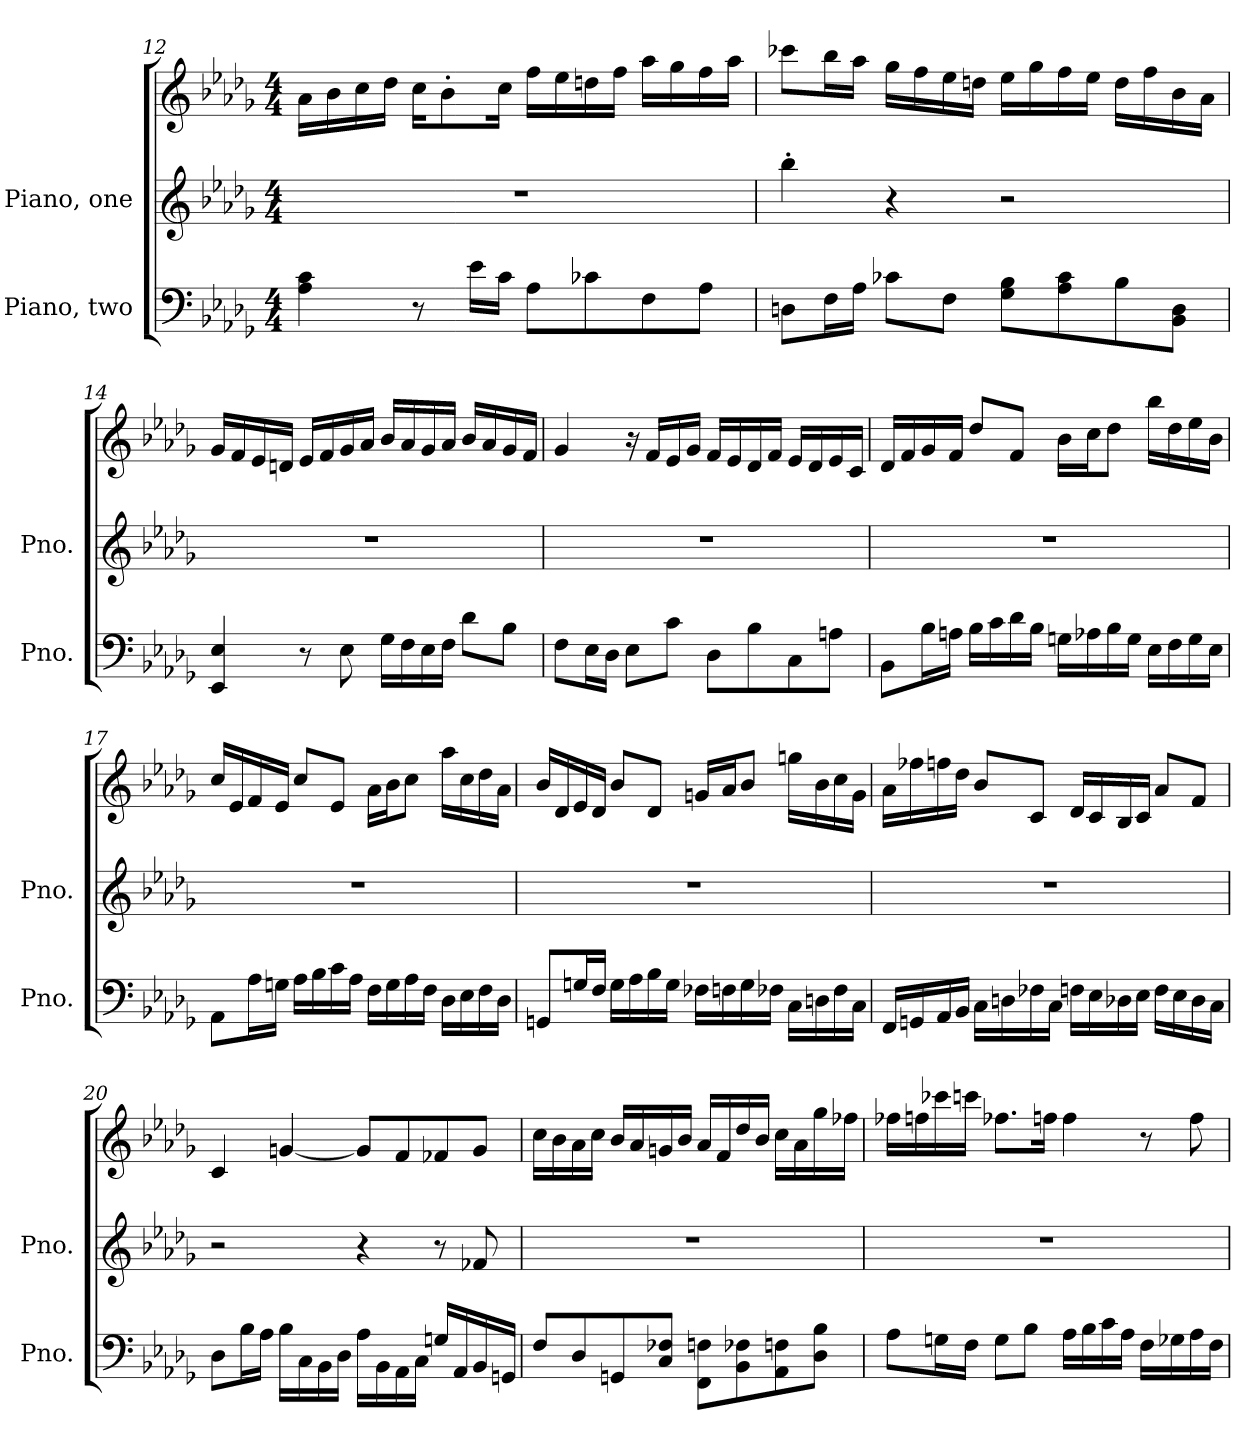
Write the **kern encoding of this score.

**kern	**kern	**kern
*part2	*part1	*part1
*staff3	*staff2	*staff1
*I"Piano, two	*I"Piano, one	*
*I'Pno.	*I'Pno.	*
!!LO:LB:g=z
*clefF4	*clefG2	*clefG2
*k[b-e-a-d-g-]	*k[b-e-a-d-g-]	*k[b-e-a-d-g-]
*M4/4	*M4/4	*M4/4
=12	=12	=12
4A-\ 4c\	1r	16a-\LL
.	.	16b-\
.	.	16cc\
.	.	16dd-\JJ
8r	.	16cc\KL
.	.	8b-'\
16e-\LL	.	.
16c\JJ	.	16cc\Jk
8A-\L	.	16ff\LL
.	.	16ee-\
8c-X\	.	16ddn\
.	.	16ff\JJ
8F\	.	16aa-\LL
.	.	16gg-\
8A-\J	.	16ff\
.	.	16aa-\JJ
=13	=13	=13
8Dn\L	4bb-'\	8ccc-X\L
16F\L	.	16bb-\L
16A-\JJ	.	16aa-\JJ
8c-X\L	4r	16gg-\LL
.	.	16ff\
8F\J	.	16ee-\
.	.	16ddn\JJ
8G-\ 8B-\L	2r	16ee-\LL
.	.	16gg-\
8A-\ 8c-\	.	16ff\
.	.	16ee-\JJ
8B-\	.	16dd\LL
.	.	16ff\
8BB-\ 8D\J	.	16b-\
.	.	16a-\JJ
!!LO:LB:g=z
=14	=14	=14
4EE-/ 4E-/	1r	16g-/LL
.	.	16f/
.	.	16e-/
.	.	16dn/JJ
8r	.	16e-/LL
.	.	16f/
8E-\	.	16g-/
.	.	16a-/JJ
16G-\LL	.	16b-/LL
16F\	.	16a-/
16E-\	.	16g-/
16F\JJ	.	16a-/JJ
8d-\L	.	16b-/LL
.	.	16a-/
8B-\J	.	16g-/
.	.	16f/JJ
=15	=15	=15
8F\L	1r	4g-/
16E-\L	.	.
16D-\JJ	.	.
8E-\L	.	16r
.	.	16f/LL
8c\J	.	16e-/
.	.	16g-/JJ
8D-\L	.	16f/LL
.	.	16e-/
8B-\	.	16d-/
.	.	16f/JJ
8C\	.	16e-/LL
.	.	16d-/
8An\J	.	16e-/
.	.	16c/JJ
!!LO:LB:g=z
=16	=16	=16
8BB-\L	1r	16d-/LL
.	.	16f/
16B-\L	.	16g-/
16An\JJ	.	16f/JJ
16B-\LL	.	8dd-/L
16c\	.	.
16d-\	.	8f/J
16B-\JJ	.	.
16Gn\LL	.	16b-\LL
16A-X\	.	16cc\J
16B-\	.	8dd-\J
16G\JJ	.	.
16E-\LL	.	16bb-\LL
16F\	.	16dd-\
16G\	.	16ee-\
16E-\JJ	.	16b-\JJ
=17	=17	=17
8AA-\L	1r	16cc/LL
.	.	16e-/
16A-\L	.	16f/
16Gn\JJ	.	16e-/JJ
16A-\LL	.	8cc/L
16B-\	.	.
16c\	.	8e-/J
16A-\JJ	.	.
16F\LL	.	16a-\LL
16G\	.	16b-\J
16A-\	.	8cc\J
16F\JJ	.	.
16D-\LL	.	16aa-\LL
16E-\	.	16cc\
16F\	.	16dd-\
16D-\JJ	.	16a-\JJ
!!LO:PB:g=z
=18	=18	=18
8GGn/L	1r	16b-/LL
.	.	16d-/
16Gn/L	.	16e-/
16F/JJ	.	16d-/JJ
16G\LL	.	8b-/L
16A-\	.	.
16B-\	.	8d-/J
16G\JJ	.	.
16F-X\LL	.	16gn/LL
16Fn\	.	16a-/J
16G\	.	8b-/J
16F-X\JJ	.	.
16C\LL	.	16ggn\LL
16Dn\	.	16b-\
16F-\	.	16cc\
16C\JJ	.	16g\JJ
=19	=19	=19
16FF/LL	1r	16a-\LL
16GGn/	.	16ff-X\
16AA-/	.	16ffn\
16BB-/JJ	.	16dd-\JJ
16C\LL	.	8b-/L
16Dn\	.	.
16F-X\	.	8c/J
16C\JJ	.	.
16Fn\LL	.	16d-/LL
16E-\	.	16c/
16D-X\	.	16B-/
16E-\JJ	.	16c/JJ
16F\LL	.	8a-/L
16E-\	.	.
16D-\	.	8f/J
16C\JJ	.	.
!!LO:LB:g=z
=20	=20	=20
8D-\L	2r	4c/
16B-\L	.	.
16A-\JJ	.	.
16B-\LL	.	[4gn/
16C\	.	.
16BB-\	.	.
16D-\JJ	.	.
16A-\LL	4r	8g/L]
16BB-\	.	.
16AA-\	.	8f/
16C\JJ	.	.
16Gn/LL	8r	8f-X/
16AA-/	.	.
16BB-/	8f-X/	8g/J
16GGn/JJ	.	.
=21	=21	=21
8F/L	1r	16cc\LL
.	.	16b-\
8D-/	.	16a-\
.	.	16cc\JJ
8GGn/	.	16b-/LL
.	.	16a-/
8C/ 8F-X/J	.	16gn/
.	.	16b-/JJ
8FF\ 8Fn\L	.	16a-/LL
.	.	16f/
8BB-\ 8F-X\	.	16dd-/
.	.	16b-/JJ
8AA-\ 8Fn\	.	16cc\LL
.	.	16a-\
8D-\ 8B-\J	.	16gg-\
.	.	16ff-X\JJ
!!LO:LB:g=z
=22	=22	=22
8A-\L	1r	16ff-X\LL
.	.	16ffn\
16Gn\L	.	16ccc-X\
16F\JJ	.	16cccn\JJ
8G\L	.	8.ff-X\L
8B-\J	.	.
.	.	16ffn\Jk
16A-\LL	.	4ff\
16B-\	.	.
16c\	.	.
16A-\JJ	.	.
16F\LL	.	8r
16G-X\	.	.
16A-\	.	8ff\
16F\JJ	.	.
=	=	=
*-	*-	*-
